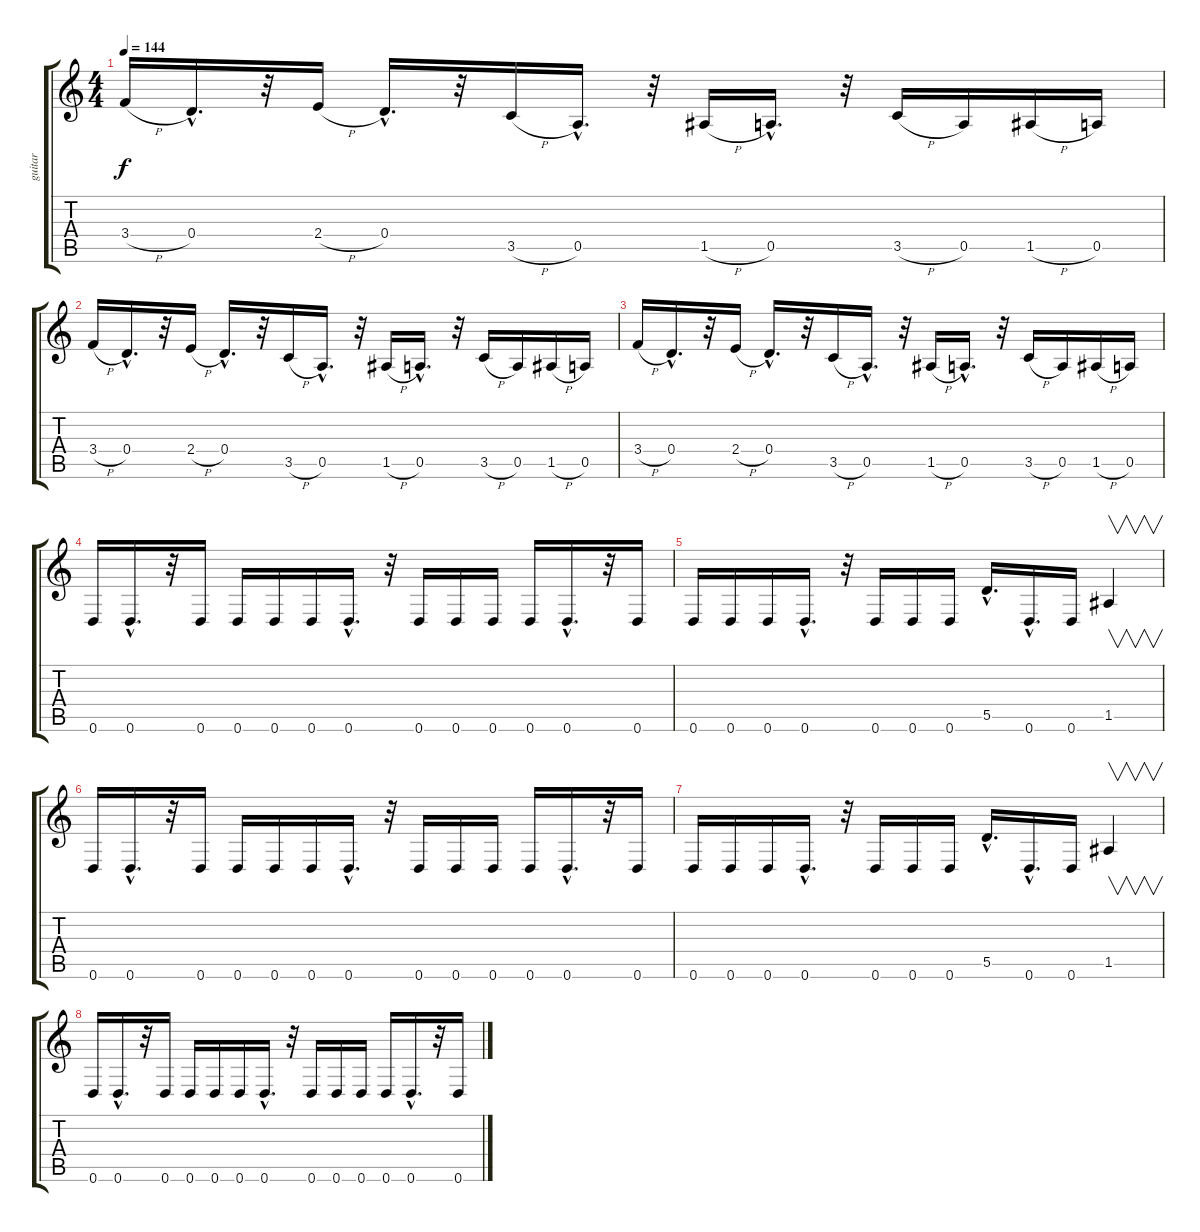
\track ("guitar" "guitar") {instrument distortionguitar}
\staff {score tabs}
\tuning (E4 B3 G3 D3 A2 D2) {hide}
\ts (4 4)
\tempo 144
\clef g2
\ks c
3.4{h}.16{dy f} 0.4{hac}.16{d} r.32 2.4{h}.16 0.4{hac}.16{d} r.32 3.5{h}.16 0.5{hac}.16{d} r.32 1.5{h}.16 0.5{hac}.16{d} r.32 3.5{h}.16 0.5.16 1.5{h}.16 0.5.16 |
3.4{h}.16 0.4{hac}.16{d} r.32 2.4{h}.16 0.4{hac}.16{d} r.32 3.5{h}.16 0.5{hac}.16{d} r.32 1.5{h}.16 0.5{hac}.16{d} r.32 3.5{h}.16 0.5.16 1.5{h}.16 0.5.16 |
3.4{h}.16 0.4{hac}.16{d} r.32 2.4{h}.16 0.4{hac}.16{d} r.32 3.5{h}.16 0.5{hac}.16{d} r.32 1.5{h}.16 0.5{hac}.16{d} r.32 3.5{h}.16 0.5.16 1.5{h}.16 0.5.16 |
0.6.16 0.6{hac}.16{d} r.32 0.6.16 0.6.16 0.6.16 0.6.16 0.6{hac}.16{d} r.32 0.6.16 0.6.16 0.6.16 0.6.16 0.6{hac}.16{d} r.32 0.6.16 |
0.6.16 0.6.16 0.6.16 0.6{hac}.16{d} r.32 0.6.16 0.6.16 0.6.16 5.5{hac}.16{d} 0.6{hac}.16{d} 0.6.16 1.5.4{v} |
0.6.16 0.6{hac}.16{d} r.32 0.6.16 0.6.16 0.6.16 0.6.16 0.6{hac}.16{d} r.32 0.6.16 0.6.16 0.6.16 0.6.16 0.6{hac}.16{d} r.32 0.6.16 |
0.6.16 0.6.16 0.6.16 0.6{hac}.16{d} r.32 0.6.16 0.6.16 0.6.16 5.5{hac}.16{d} 0.6{hac}.16{d} 0.6.16 1.5.4{v} |
0.6.16 0.6{hac}.16{d} r.32 0.6.16 0.6.16 0.6.16 0.6.16 0.6{hac}.16{d} r.32 0.6.16 0.6.16 0.6.16 0.6.16 0.6{hac}.16{d} r.32 0.6.16
